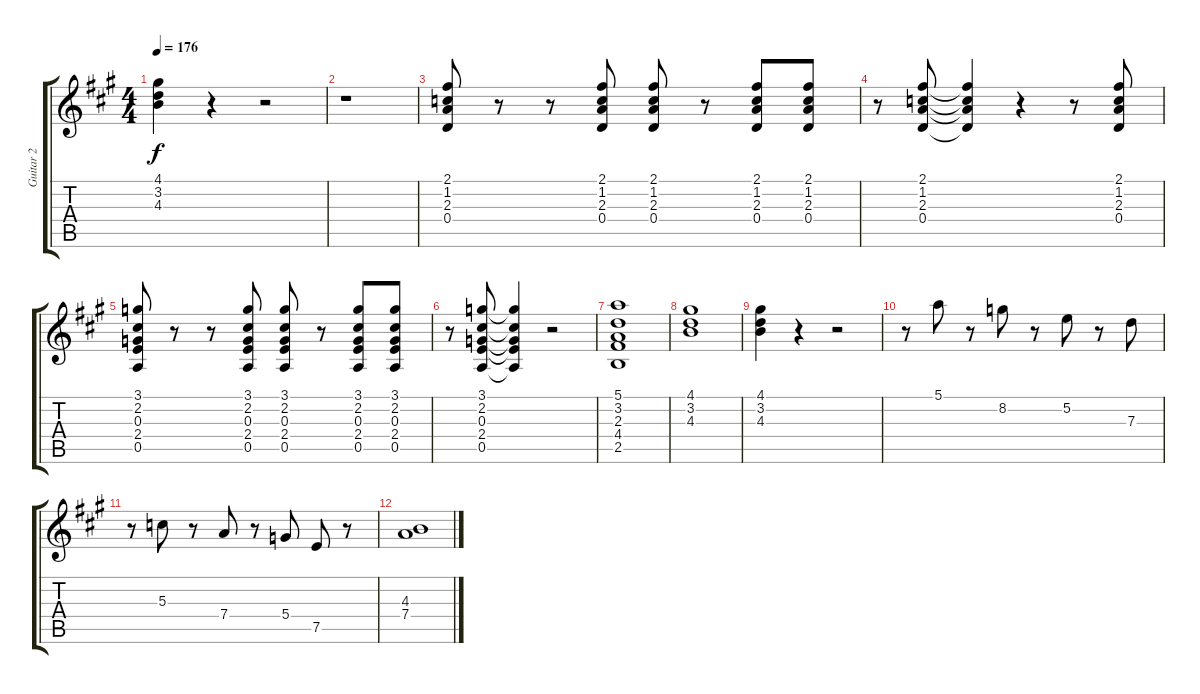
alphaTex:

\track ("Guitar 2" "Guitar 2") {instrument overdrivenguitar}
\staff {score tabs}
\tuning (E4 B3 G3 D3 A2 E2) {hide}
\ts (4 4)
\tempo 176
\clef g2
\ks a
(4.1 3.2 4.3).4{dy f} r.4 r.2 |
r.1 |
(2.1 1.2 2.3 0.4).8 r.8 r.8 (2.1 1.2 2.3 0.4).8 (2.1 1.2 2.3 0.4).8 r.8 (2.1 1.2 2.3 0.4).8 (2.1 1.2 2.3 0.4).8 |
r.8 (2.1 1.2 2.3 0.4).8 (2.1{t} 1.2{t} 2.3{t} 0.4{t}).4 r.4 r.8 (2.1 1.2 2.3 0.4).8 |
(3.1 2.2 0.3 2.4 0.5).8 r.8 r.8 (3.1 2.2 0.3 2.4 0.5).8 (3.1 2.2 0.3 2.4 0.5).8 r.8 (3.1 2.2 0.3 2.4 0.5).8 (3.1 2.2 0.3 2.4 0.5).8 |
r.8 (3.1 2.2 0.3 2.4 0.5).8 (3.1{t} 2.2{t} 0.3{t} 2.4{t} 0.5{t}).4 r.2 |
(5.1 3.2 2.3 4.4 2.5).1 |
(4.1 3.2 4.3).1 |
(4.1 3.2 4.3).4 r.4 r.2 |
r.8 5.1.8 r.8 8.2.8 r.8 5.2.8 r.8 7.3.8 |
r.8 5.3.8 r.8 7.4.8 r.8 5.4.8 7.5.8 r.8 |
(4.3 7.4).1
